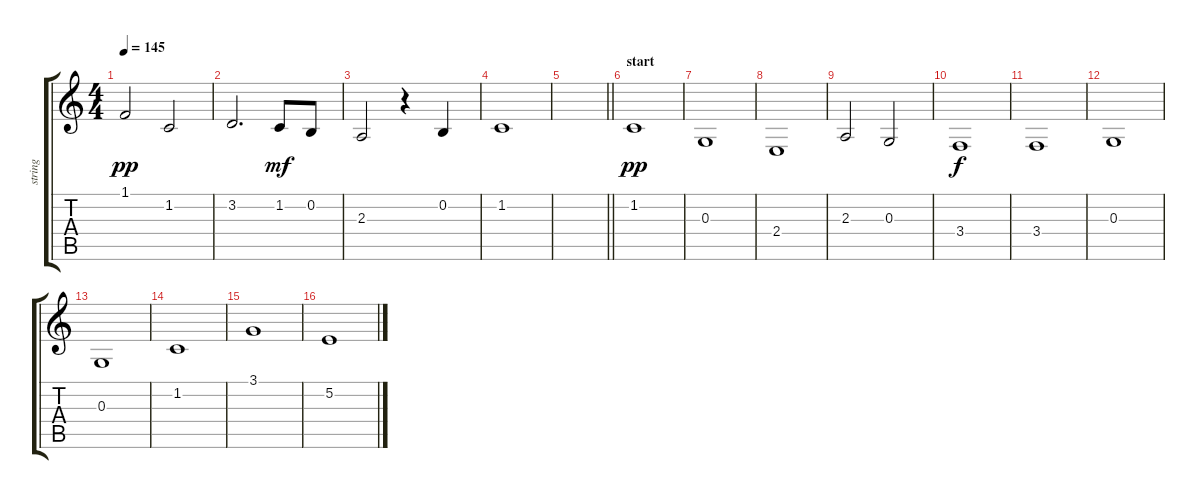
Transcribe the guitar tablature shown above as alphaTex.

\track ("string" "string") {instrument stringensemble1}
\staff {score tabs}
\tuning (E4 B3 G3 D3 A2 E2) {hide}
\ts (4 4)
\tempo 145
\clef g2
\ks c
1.1.2{dy pp instrument stringensemble1} 1.2.2 |
3.2.2{d} 1.2.8{dy mf} 0.2.8 |
2.3.2 r.4 0.2.4 |
1.2.1 |
\barLineRight lightlight
|
\section ("" "start")
1.2.1{dy pp} |
0.3.1 |
2.4.1 |
2.3.2 0.3.2 |
3.4.1{dy f} |
3.4.1 |
0.3.1 |
0.3.1 |
1.2.1 |
3.1.1 |
5.2.1
